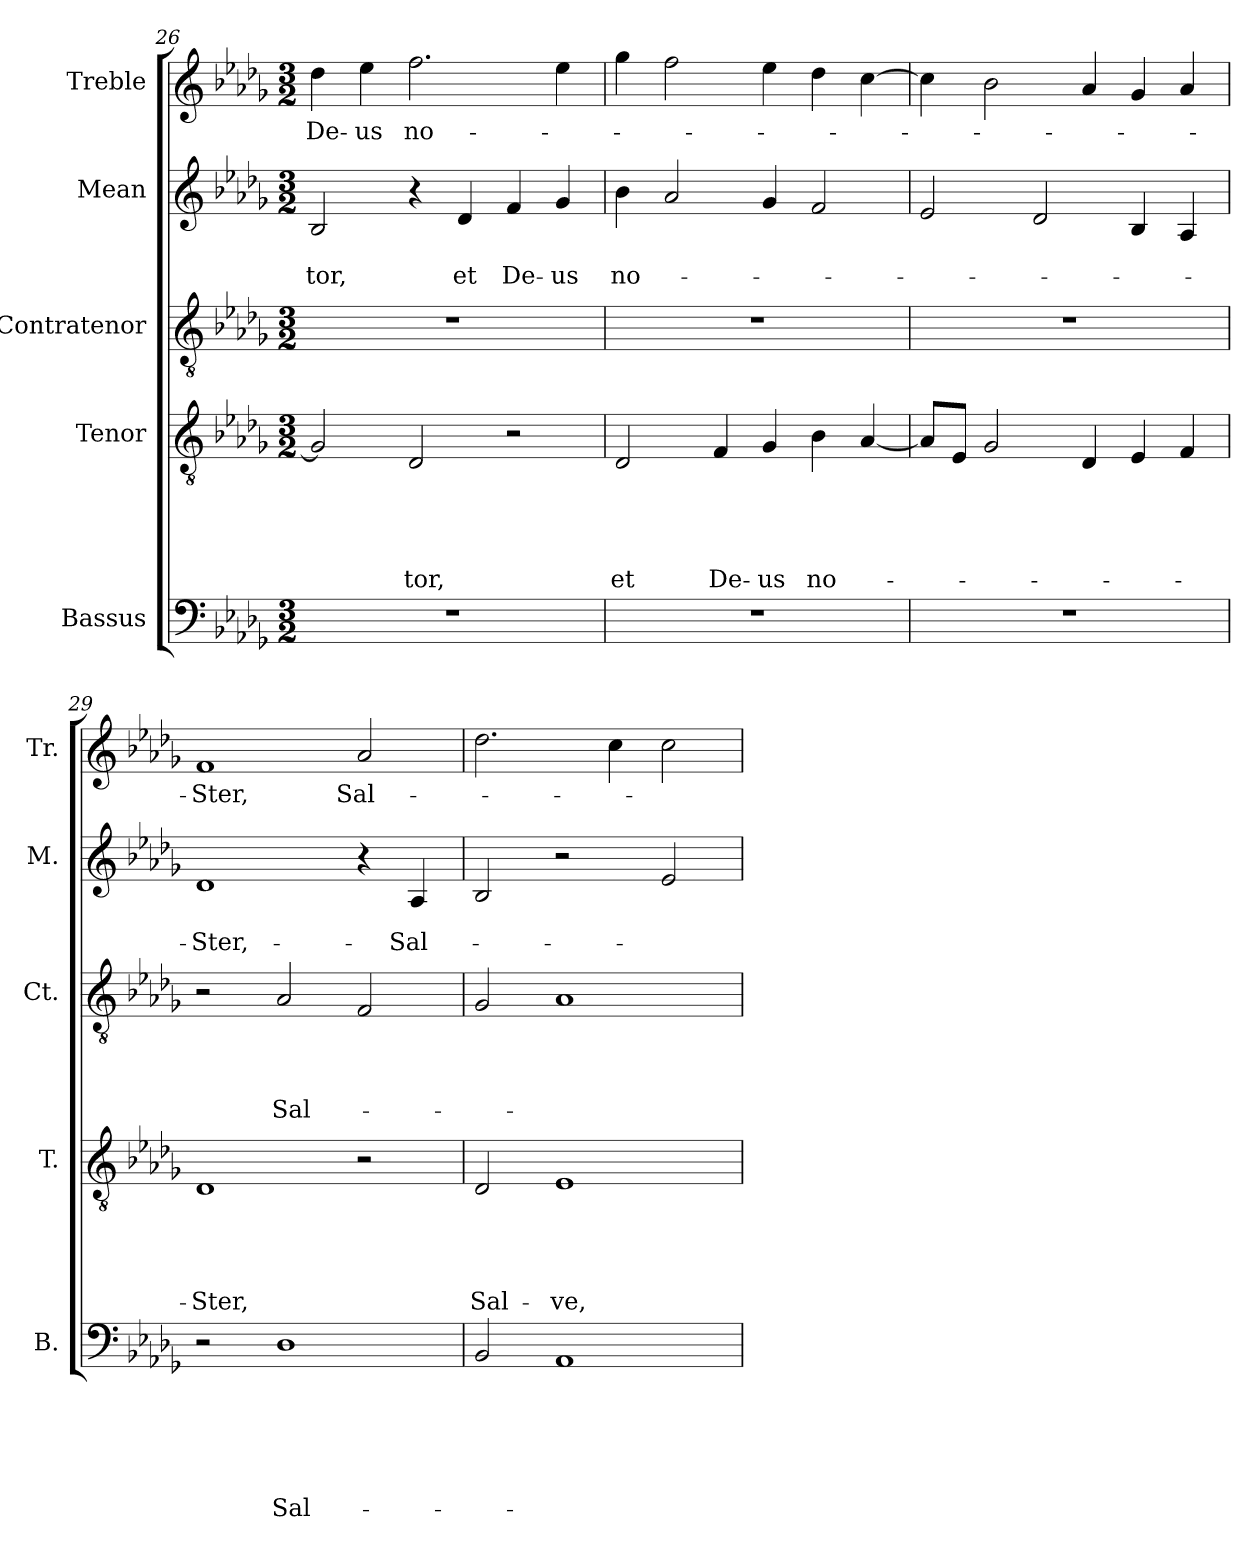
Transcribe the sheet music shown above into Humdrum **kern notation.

**kern	**text	**text	**text	**text	**text	**text	**kern	**text	**text	**text	**text	**text	**kern	**text	**text	**text	**text	**kern	**text	**text	**kern	**text
*part5	*part5	*part5	*part5	*part5	*part5	*part5	*part4	*part4	*part4	*part4	*part4	*part4	*part3	*part3	*part3	*part3	*part3	*part2	*part2	*part2	*part1	*part1
*staff5	*staff5	*staff5	*staff5	*staff5	*staff5	*staff5	*staff4	*staff4	*staff4	*staff4	*staff4	*staff4	*staff3	*staff3	*staff3	*staff3	*staff3	*staff2	*staff2	*staff2	*staff1	*staff1
*I"Bassus	*	*	*	*	*	*	*I"Tenor	*	*	*	*	*	*I"Contratenor	*	*	*	*	*I"Mean	*	*	*I"Treble	*
*I'B.	*	*	*	*	*	*	*I'T.	*	*	*	*	*	*I'Ct.	*	*	*	*	*I'M.	*	*	*I'Tr.	*
*clefF4	*	*	*	*	*	*	*clefGv2	*	*	*	*	*	*clefGv2	*	*	*	*	*clefG2	*	*	*clefG2	*
*k[b-e-a-d-g-]	*	*	*	*	*	*	*k[b-e-a-d-g-]	*	*	*	*	*	*k[b-e-a-d-g-]	*	*	*	*	*k[b-e-a-d-g-]	*	*	*k[b-e-a-d-g-]	*
*D-:	*	*	*	*	*	*	*D-:	*	*	*	*	*	*D-:	*	*	*	*	*D-:	*	*	*D-:	*
*M3/2	*	*	*	*	*	*	*M3/2	*	*	*	*	*	*M3/2	*	*	*	*	*M3/2	*	*	*M3/2	*
=26	=26	=26	=26	=26	=26	=26	=26	=26	=26	=26	=26	=26	=26	=26	=26	=26	=26	=26	=26	=26	=26	=26
!	!	!	!	!	!	!	!	!	!	!	!	!	!	!	!	!	!	!	!	!LO:LY:b	!	!LO:LY:b
1.r	.	.	.	.	.	.	2G-/]	.	.	.	.	.	1.r	.	.	.	.	2B-/	.	-tor,	4dd-\	De-
!	!	!	!	!	!	!	!	!	!	!	!	!	!	!	!	!	!	!	!	!	!	!LO:LY:b:rj
.	.	.	.	.	.	.	.	.	.	.	.	.	.	.	.	.	.	.	.	.	4ee-\	-us
!	!	!	!	!	!	!	!	!	!	!	!	!LO:LY:b	!	!	!	!	!	!	!	!	!	!LO:LY:b
.	.	.	.	.	.	.	2D-/	.	.	.	.	-tor,	.	.	.	.	.	4r	.	.	2.ff\	no-
!	!	!	!	!	!	!	!	!	!	!	!	!	!	!	!	!	!	!	!	!LO:LY:b	!	!
.	.	.	.	.	.	.	.	.	.	.	.	.	.	.	.	.	.	4d-/	.	et	.	.
!	!	!	!	!	!	!	!	!	!	!	!	!	!	!	!	!	!	!	!	!LO:LY:b	!	!
.	.	.	.	.	.	.	2r	.	.	.	.	.	.	.	.	.	.	4f/	.	De-	.	.
!	!	!	!	!	!	!	!	!	!	!	!	!	!	!	!	!	!	!	!	!LO:LY:b:rj	!	!
.	.	.	.	.	.	.	.	.	.	.	.	.	.	.	.	.	.	4g-/	.	-us	4ee-\	.
!!LO:PB:g=z
=27	=27	=27	=27	=27	=27	=27	=27	=27	=27	=27	=27	=27	=27	=27	=27	=27	=27	=27	=27	=27	=27	=27
!LO:N:vis=1	!	!	!	!	!	!	!	!	!	!	!	!LO:LY:b	!LO:N:vis=1	!	!	!	!	!	!	!LO:LY:b	!	!
1.r	.	.	.	.	.	.	2D-/	.	.	.	.	et	1.r	.	.	.	.	4b-\	.	no-	4gg-\	.
.	.	.	.	.	.	.	.	.	.	.	.	.	.	.	.	.	.	2a-/	.	.	2ff\	.
!	!	!	!	!	!	!	!	!	!	!	!	!LO:LY:b	!	!	!	!	!	!	!	!	!	!
.	.	.	.	.	.	.	4F/	.	.	.	.	De-	.	.	.	.	.	.	.	.	.	.
!	!	!	!	!	!	!	!	!	!	!	!	!LO:LY:b:rj	!	!	!	!	!	!	!	!	!	!
.	.	.	.	.	.	.	4G-/	.	.	.	.	-us	.	.	.	.	.	4g-/	.	.	4ee-\	.
!	!	!	!	!	!	!	!	!	!	!	!	!LO:LY:b	!	!	!	!	!	!	!	!	!	!
.	.	.	.	.	.	.	4B-\	.	.	.	.	no-	.	.	.	.	.	2f/	.	.	4dd-\	.
.	.	.	.	.	.	.	[<4A-/	.	.	.	.	.	.	.	.	.	.	.	.	.	[>4cc\	.
=28	=28	=28	=28	=28	=28	=28	=28	=28	=28	=28	=28	=28	=28	=28	=28	=28	=28	=28	=28	=28	=28	=28
!LO:N:vis=1	!	!	!	!	!	!	!	!	!	!	!	!	!LO:N:vis=1	!	!	!	!	!	!	!	!	!
1.r	.	.	.	.	.	.	8A-/L]	.	.	.	.	.	1.r	.	.	.	.	2e-/	.	.	4cc\]	.
.	.	.	.	.	.	.	8E-/J	.	.	.	.	.	.	.	.	.	.	.	.	.	.	.
.	.	.	.	.	.	.	2G-/	.	.	.	.	.	.	.	.	.	.	.	.	.	2b-\	.
.	.	.	.	.	.	.	.	.	.	.	.	.	.	.	.	.	.	2d-/	.	.	.	.
.	.	.	.	.	.	.	4D-/	.	.	.	.	.	.	.	.	.	.	.	.	.	4a-/	.
.	.	.	.	.	.	.	4E-/	.	.	.	.	.	.	.	.	.	.	4B-/	.	.	4g-/	.
.	.	.	.	.	.	.	4F/	.	.	.	.	.	.	.	.	.	.	4A-/	.	.	4a-/	.
=29	=29	=29	=29	=29	=29	=29	=29	=29	=29	=29	=29	=29	=29	=29	=29	=29	=29	=29	=29	=29	=29	=29
!	!	!	!	!	!	!	!	!	!	!	!	!LO:LY:b	!	!	!	!	!	!	!	!LO:LY:b	!	!LO:LY:b
2r	.	.	.	.	.	.	1D-	.	.	.	.	-Ster,	2r	.	.	.	.	1d-	.	-Ster,-	1f	-Ster,
!	!	!	!	!	!	!LO:LY:b	!	!	!	!	!	!	!	!	!	!	!LO:LY:b	!	!	!	!	!
1D-	.	.	.	.	.	Sal-	.	.	.	.	.	.	2A-/	.	.	.	Sal-	.	.	.	.	.
!	!	!	!	!	!	!	!	!	!	!	!	!	!	!	!	!	!	!	!	!	!	!LO:LY:b
.	.	.	.	.	.	.	2r	.	.	.	.	.	2F/	.	.	.	.	4r	.	.	2a-/	Sal-
!	!	!	!	!	!	!	!	!	!	!	!	!	!	!	!	!	!	!	!	!LO:LY:b	!	!
.	.	.	.	.	.	.	.	.	.	.	.	.	.	.	.	.	.	4A-/	.	-Sal-	.	.
=30	=30	=30	=30	=30	=30	=30	=30	=30	=30	=30	=30	=30	=30	=30	=30	=30	=30	=30	=30	=30	=30	=30
!	!	!	!	!	!	!	!	!	!	!	!	!LO:LY:b	!	!	!	!	!	!	!	!	!	!
2BB-/	.	.	.	.	.	.	2D-/	.	.	.	.	Sal-	2G-/	.	.	.	.	2B-/	.	.	2.dd-\	.
!	!	!	!	!	!	!	!	!	!	!	!	!LO:LY:b	!	!	!	!	!	!	!	!	!	!
1AA-	.	.	.	.	.	.	1E-	.	.	.	.	-ve,	1A-	.	.	.	.	2r	.	.	.	.
.	.	.	.	.	.	.	.	.	.	.	.	.	.	.	.	.	.	.	.	.	4cc\	.
.	.	.	.	.	.	.	.	.	.	.	.	.	.	.	.	.	.	2e-/	.	.	2cc\	.
=	=	=	=	=	=	=	=	=	=	=	=	=	=	=	=	=	=	=	=	=	=	=
*-	*-	*-	*-	*-	*-	*-	*-	*-	*-	*-	*-	*-	*-	*-	*-	*-	*-	*-	*-	*-	*-	*-
